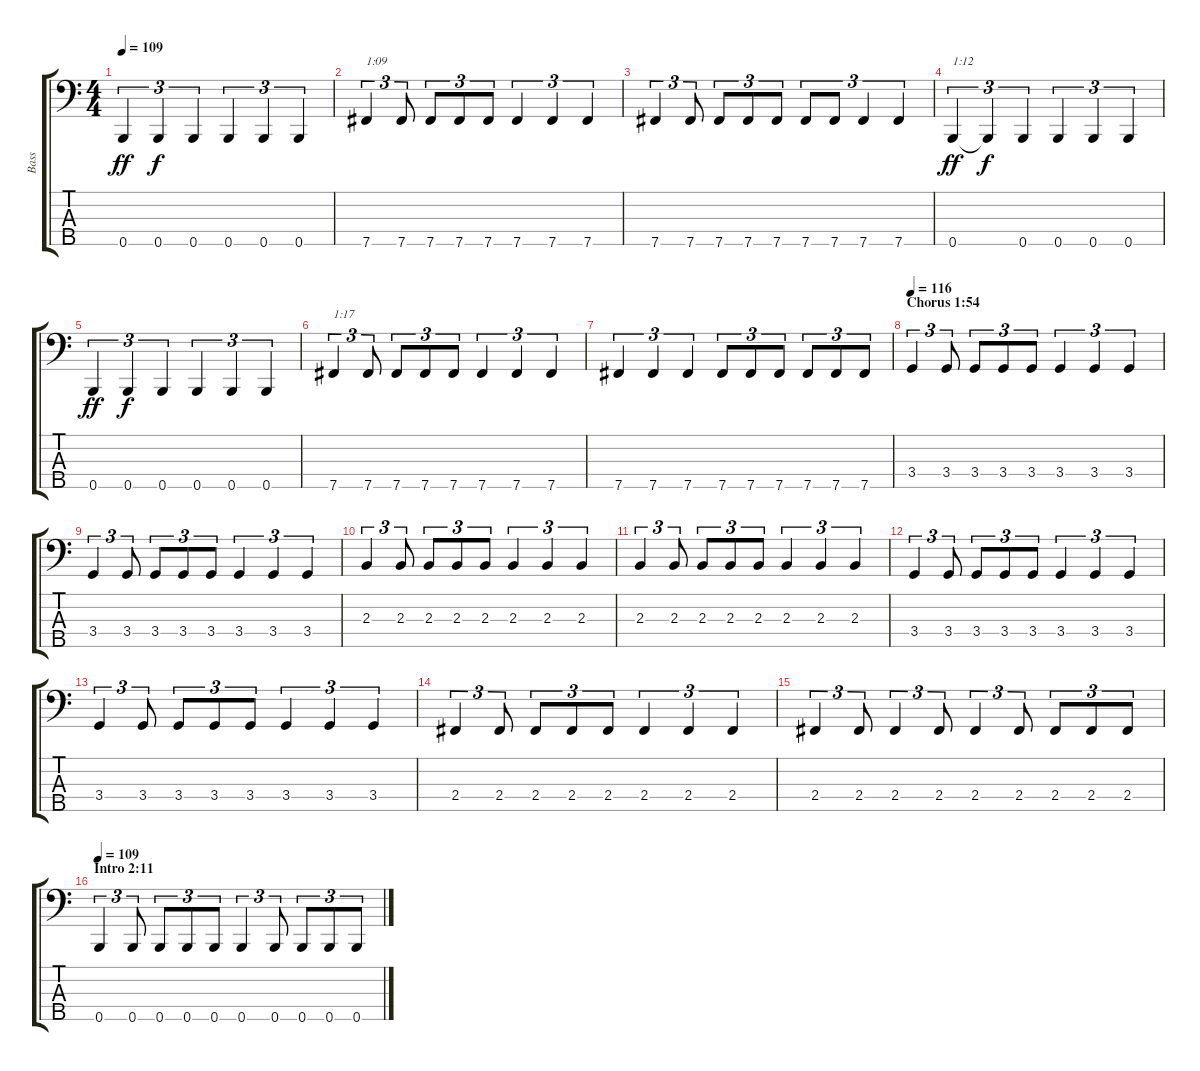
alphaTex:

\track ("Bass" "Bass") {instrument slapbass2}
\staff {score tabs}
\tuning (G2 D2 A1 E1 B0) {hide}
\ts (4 4)
\tempo 109
\clef f4
\ks c
0.5.4{tu (3 2) dy ff} 0.5.4{tu (3 2) dy f} 0.5.4{tu (3 2)} 0.5.4{tu (3 2)} 0.5.4{tu (3 2)} 0.5.4{tu (3 2)} |
7.5.4{tu (3 2) txt "1:09"} 7.5.8{tu (3 2)} 7.5.8{tu (3 2)} 7.5.8{tu (3 2)} 7.5.8{tu (3 2)} 7.5.4{tu (3 2)} 7.5.4{tu (3 2)} 7.5.4{tu (3 2)} |
7.5.4{tu (3 2)} 7.5.8{tu (3 2)} 7.5.8{tu (3 2)} 7.5.8{tu (3 2)} 7.5.8{tu (3 2)} 7.5.8{tu (3 2)} 7.5.8{tu (3 2)} 7.5.4{tu (3 2)} 7.5.4{tu (3 2)} |
0.5.4{tu (3 2) txt "1:12" dy ff} 0.5{t}.4{tu (3 2) dy f} 0.5.4{tu (3 2)} 0.5.4{tu (3 2)} 0.5.4{tu (3 2)} 0.5.4{tu (3 2)} |
0.5.4{tu (3 2) dy ff} 0.5.4{tu (3 2) dy f} 0.5.4{tu (3 2)} 0.5.4{tu (3 2)} 0.5.4{tu (3 2)} 0.5.4{tu (3 2)} |
7.5.4{tu (3 2) txt "1:17"} 7.5.8{tu (3 2)} 7.5.8{tu (3 2)} 7.5.8{tu (3 2)} 7.5.8{tu (3 2)} 7.5.4{tu (3 2)} 7.5.4{tu (3 2)} 7.5.4{tu (3 2)} |
7.5.4{tu (3 2)} 7.5.4{tu (3 2)} 7.5.4{tu (3 2)} 7.5.8{tu (3 2)} 7.5.8{tu (3 2)} 7.5.8{tu (3 2)} 7.5.8{tu (3 2)} 7.5.8{tu (3 2)} 7.5.8{tu (3 2)} |
\section ("" "Chorus 1:54")
\tempo 116
3.4.4{tu (3 2)} 3.4.8{tu (3 2)} 3.4.8{tu (3 2)} 3.4.8{tu (3 2)} 3.4.8{tu (3 2)} 3.4.4{tu (3 2)} 3.4.4{tu (3 2)} 3.4.4{tu (3 2)} |
3.4.4{tu (3 2)} 3.4.8{tu (3 2)} 3.4.8{tu (3 2)} 3.4.8{tu (3 2)} 3.4.8{tu (3 2)} 3.4.4{tu (3 2)} 3.4.4{tu (3 2)} 3.4.4{tu (3 2)} |
2.3.4{tu (3 2)} 2.3.8{tu (3 2)} 2.3.8{tu (3 2)} 2.3.8{tu (3 2)} 2.3.8{tu (3 2)} 2.3.4{tu (3 2)} 2.3.4{tu (3 2)} 2.3.4{tu (3 2)} |
2.3.4{tu (3 2)} 2.3.8{tu (3 2)} 2.3.8{tu (3 2)} 2.3.8{tu (3 2)} 2.3.8{tu (3 2)} 2.3.4{tu (3 2)} 2.3.4{tu (3 2)} 2.3.4{tu (3 2)} |
3.4.4{tu (3 2)} 3.4.8{tu (3 2)} 3.4.8{tu (3 2)} 3.4.8{tu (3 2)} 3.4.8{tu (3 2)} 3.4.4{tu (3 2)} 3.4.4{tu (3 2)} 3.4.4{tu (3 2)} |
3.4.4{tu (3 2)} 3.4.8{tu (3 2)} 3.4.8{tu (3 2)} 3.4.8{tu (3 2)} 3.4.8{tu (3 2)} 3.4.4{tu (3 2)} 3.4.4{tu (3 2)} 3.4.4{tu (3 2)} |
2.4.4{tu (3 2)} 2.4.8{tu (3 2)} 2.4.8{tu (3 2)} 2.4.8{tu (3 2)} 2.4.8{tu (3 2)} 2.4.4{tu (3 2)} 2.4.4{tu (3 2)} 2.4.4{tu (3 2)} |
2.4.4{tu (3 2)} 2.4.8{tu (3 2)} 2.4.4{tu (3 2)} 2.4.8{tu (3 2)} 2.4.4{tu (3 2)} 2.4.8{tu (3 2)} 2.4.8{tu (3 2)} 2.4.8{tu (3 2)} 2.4.8{tu (3 2)} |
\section ("" "Intro 2:11")
\tempo 109
0.5.4{tu (3 2)} 0.5.8{tu (3 2)} 0.5.8{tu (3 2)} 0.5.8{tu (3 2)} 0.5.8{tu (3 2)} 0.5.4{tu (3 2)} 0.5.8{tu (3 2)} 0.5.8{tu (3 2)} 0.5.8{tu (3 2)} 0.5.8{tu (3 2)}
